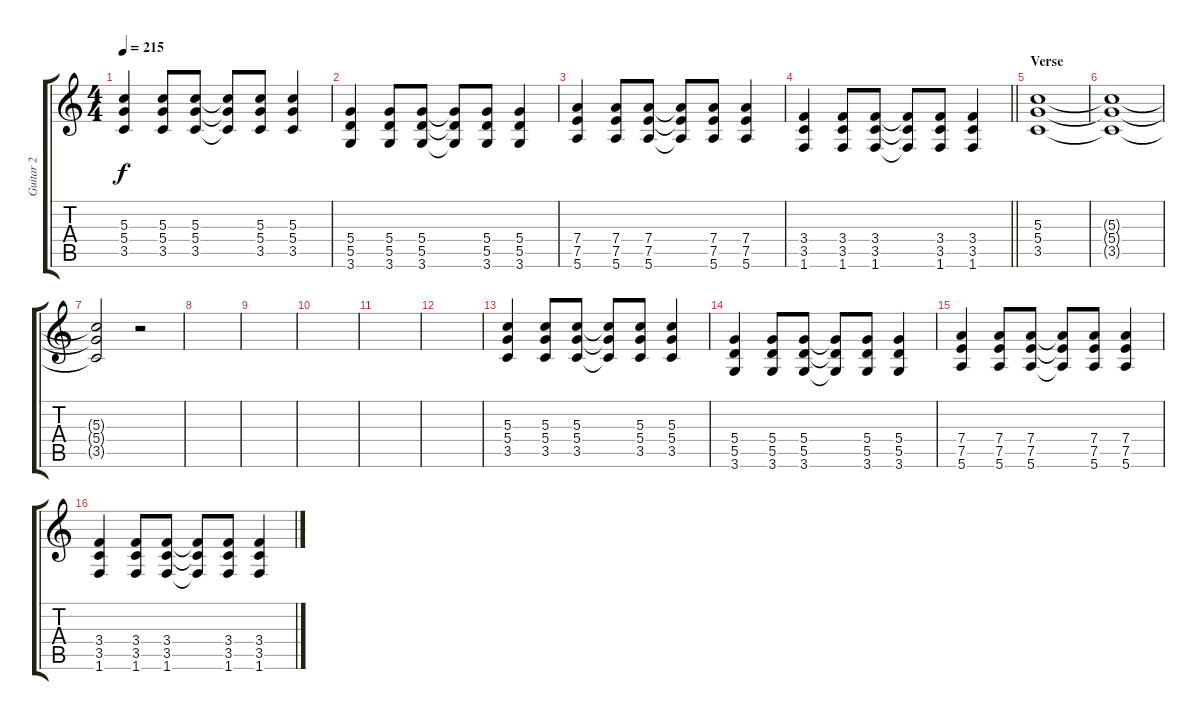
\track ("Guitar 2" "Guitar 2") {instrument overdrivenguitar}
\staff {score tabs}
\tuning (E4 B3 G3 D3 A2 E2) {hide}
\ts (4 4)
\tempo 215
\clef g2
\ks c
(5.3 5.4 3.5).4{dy f} (5.3 5.4 3.5).8 (5.3 5.4 3.5).8 (5.3{t} 5.4{t} 3.5{t}).8 (5.3 5.4 3.5).8 (5.3 5.4 3.5).4 |
(5.4 5.5 3.6).4 (5.4 5.5 3.6).8 (5.4 5.5 3.6).8 (5.4{t} 5.5{t} 3.6{t}).8 (5.4 5.5 3.6).8 (5.4 5.5 3.6).4 |
(7.4 7.5 5.6).4 (7.4 7.5 5.6).8 (7.4 7.5 5.6).8 (7.4{t} 7.5{t} 5.6{t}).8 (7.4 7.5 5.6).8 (7.4 7.5 5.6).4 |
\barLineRight lightlight
(3.4 3.5 1.6).4 (3.4 3.5 1.6).8 (3.4 3.5 1.6).8 (3.4{t} 3.5{t} 1.6{t}).8 (3.4 3.5 1.6).8 (3.4 3.5 1.6).4 |
\section ("" "Verse")
(5.3 5.4 3.5).1 |
(5.3{t} 5.4{t} 3.5{t}).1 |
(5.3{t} 5.4{t} 3.5{t}).2 r.2 |
|
|
|
|
|
(5.3 5.4 3.5).4 (5.3 5.4 3.5).8 (5.3 5.4 3.5).8 (5.3{t} 5.4{t} 3.5{t}).8 (5.3 5.4 3.5).8 (5.3 5.4 3.5).4 |
(5.4 5.5 3.6).4 (5.4 5.5 3.6).8 (5.4 5.5 3.6).8 (5.4{t} 5.5{t} 3.6{t}).8 (5.4 5.5 3.6).8 (5.4 5.5 3.6).4 |
(7.4 7.5 5.6).4 (7.4 7.5 5.6).8 (7.4 7.5 5.6).8 (7.4{t} 7.5{t} 5.6{t}).8 (7.4 7.5 5.6).8 (7.4 7.5 5.6).4 |
(3.4 3.5 1.6).4 (3.4 3.5 1.6).8 (3.4 3.5 1.6).8 (3.4{t} 3.5{t} 1.6{t}).8 (3.4 3.5 1.6).8 (3.4 3.5 1.6).4
